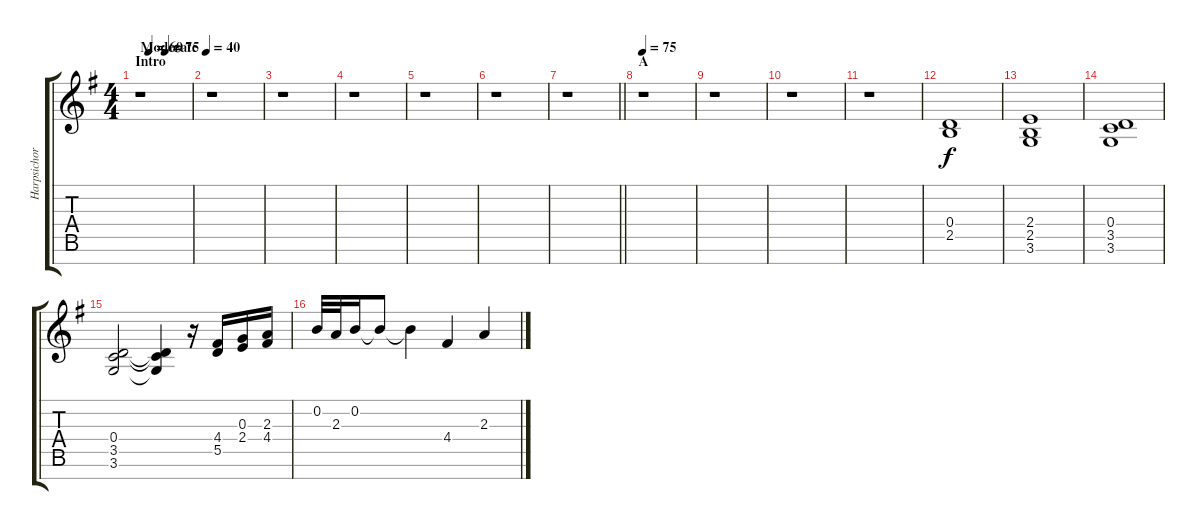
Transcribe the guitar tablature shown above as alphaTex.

\track ("Harpsichord (Right Hand)" "Harpsichor") {instrument harpsichord}
\staff {score tabs}
\tuning (E5 B4 G4 D4 A3 E3 B2) {hide}
\ts (4 4)
\section ("" "Intro")
\tempo (40 "Moderate")
\tempo (69 0.1875)
\tempo (75 0.5)
\tempo (40 "Moderate")
\clef g2
\ks g
r.1{dy f instrument harpsichord} |
r.1 |
r.1 |
r.1 |
r.1 |
r.1 |
\barLineRight lightlight
r.1 |
\section ("" "A")
\tempo 75
r.1 |
r.1 |
r.1 |
r.1 |
(0.4 2.5).1 |
(2.4 2.5 3.6).1 |
(0.4 3.5 3.6).1 |
(0.4 3.5 3.6).2 (0.4{t} 3.5{t} 3.6{t}).4 r.16 (4.4 5.5).16 (0.3 2.4).16 (2.3 4.4).16 |
0.2.32 2.3.32 0.2.16 0.2{t}.8 0.2{t}.4 4.4.4 2.3.4
